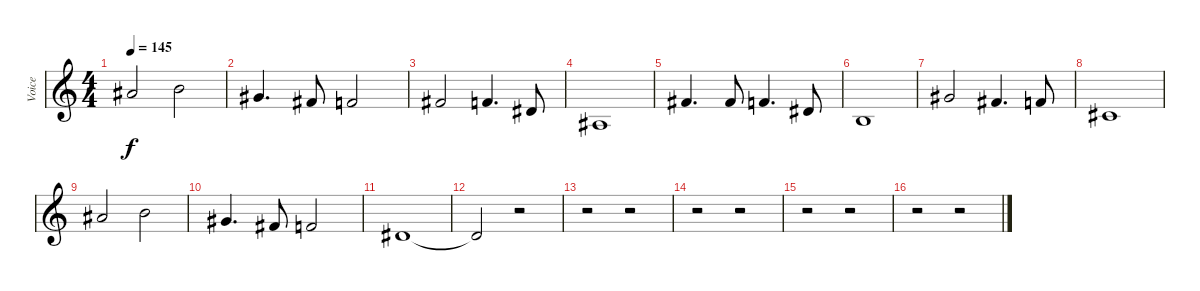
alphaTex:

\track ("Voice" "Voice") {instrument choiraahs}
\staff {score}
\tuning (E4 B3 G3 D3 A2 E2 B1) {hide}
\ts (4 4)
\tempo 145
\clef g2
\ks c
6.1.2{dy f} 7.1.2 |
4.1.4{d} 2.1.8 1.1.2 |
2.1.2 1.1.4{d} 4.2.8 |
3.3.1 |
2.1.4{d} 2.1.8 1.1.4{d} 4.2.8 |
0.2.1 |
4.1.2 2.1.4{d} 1.1.8 |
2.2.1 |
6.1.2 7.1.2 |
4.1.4{d} 2.1.8 1.1.2 |
4.2.1 |
4.2{t}.2 r.2 |
r.2 r.2 |
r.2 r.2 |
r.2 r.2 |
r.2 r.2
